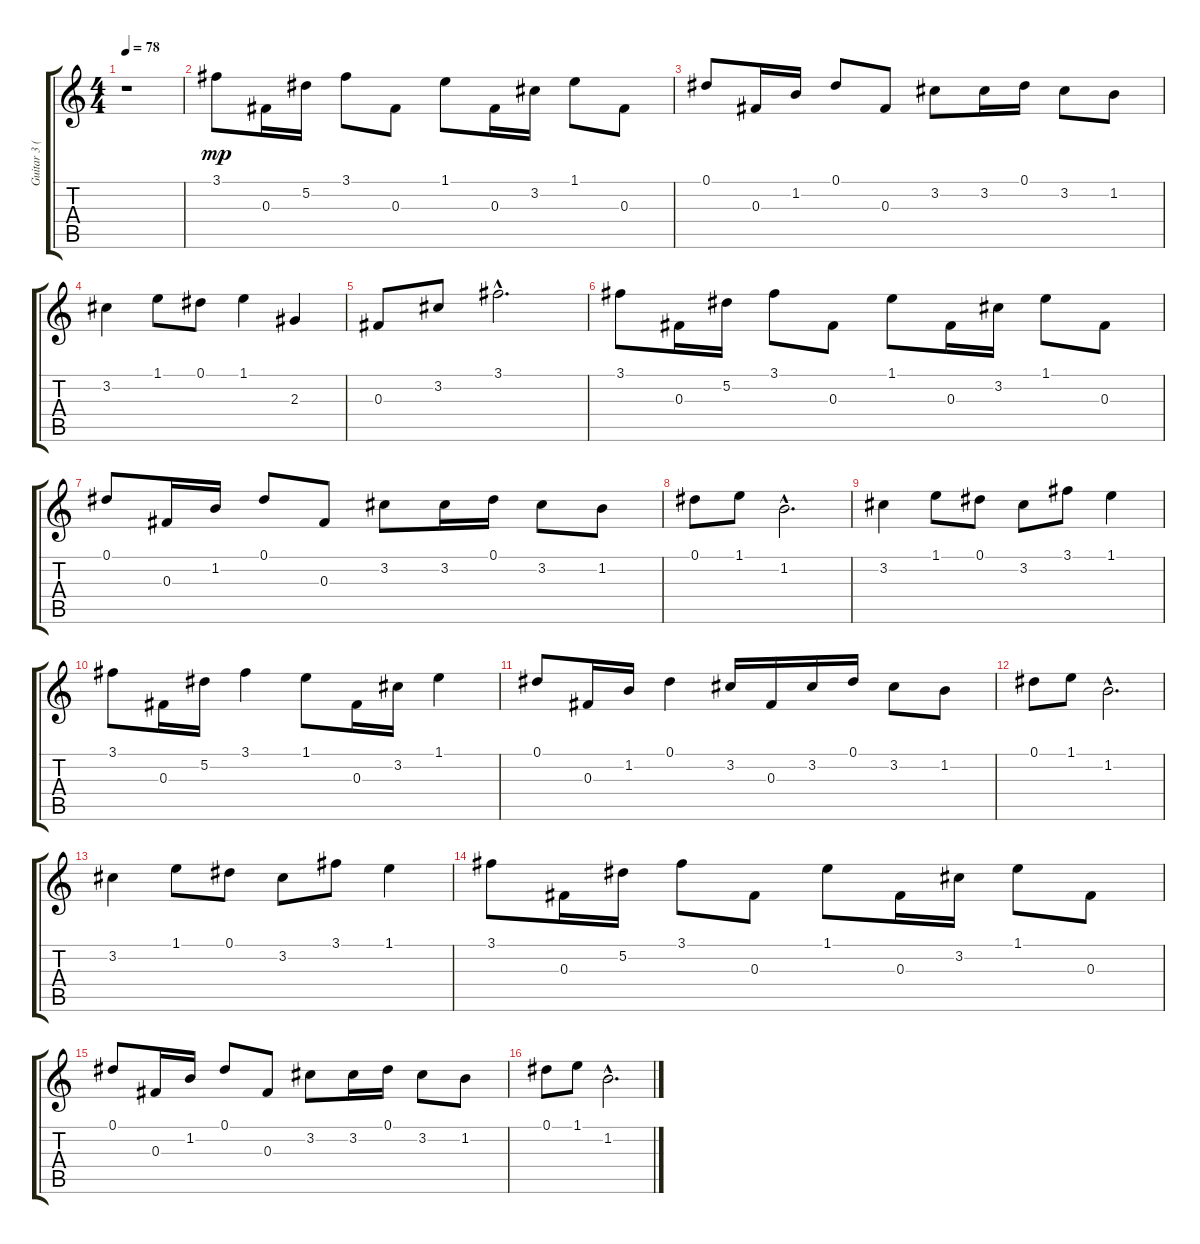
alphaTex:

\track ("Guitar 3 (Gilbey)" "Guitar 3 (") {instrument acousticguitarsteel}
\staff {score tabs}
\tuning (Eb4 Bb3 Gb3 Db3 Ab2 Eb2) {hide}
\ts (4 4)
\tempo 78
\clef g2
\ks c
r.1{dy mp} |
3.1.8 0.3.16 5.2.16 3.1.8 0.3.8 1.1.8 0.3.16 3.2.16 1.1.8 0.3.8 |
0.1.8 0.3.16 1.2.16 0.1.8 0.3.8 3.2.8 3.2.16 0.1.16 3.2.8 1.2.8 |
3.2.4 1.1.8 0.1.8 1.1.4 2.3.4 |
0.3.8 3.2.8 3.1{hac}.2{d} |
3.1.8 0.3.16 5.2.16 3.1.8 0.3.8 1.1.8 0.3.16 3.2.16 1.1.8 0.3.8 |
0.1.8 0.3.16 1.2.16 0.1.8 0.3.8 3.2.8 3.2.16 0.1.16 3.2.8 1.2.8 |
0.1.8 1.1.8 1.2{hac}.2{d} |
3.2.4 1.1.8 0.1.8 3.2.8 3.1.8 1.1.4 |
3.1.8 0.3.16 5.2.16 3.1.4 1.1.8 0.3.16 3.2.16 1.1.4 |
0.1.8 0.3.16 1.2.16 0.1.4 3.2.16 0.3.16 3.2.16 0.1.16 3.2.8 1.2.8 |
0.1.8 1.1.8 1.2{hac}.2{d} |
3.2.4 1.1.8 0.1.8 3.2.8 3.1.8 1.1.4 |
3.1.8 0.3.16 5.2.16 3.1.8 0.3.8 1.1.8 0.3.16 3.2.16 1.1.8 0.3.8 |
0.1.8 0.3.16 1.2.16 0.1.8 0.3.8 3.2.8 3.2.16 0.1.16 3.2.8 1.2.8 |
0.1.8 1.1.8 1.2{hac}.2{d}
